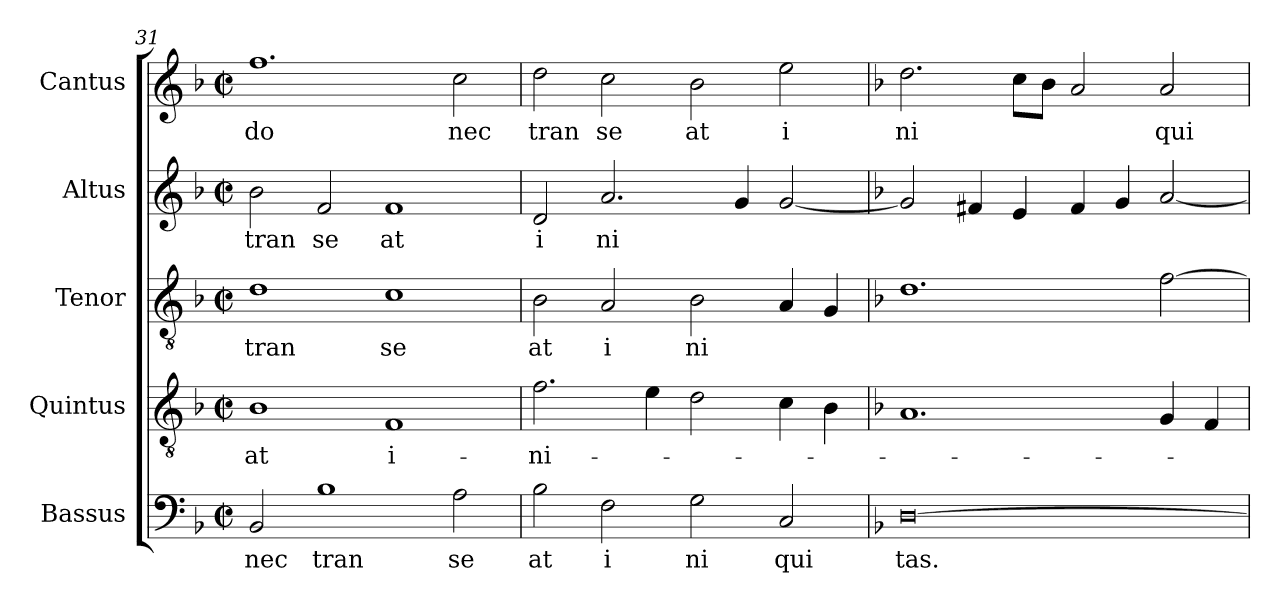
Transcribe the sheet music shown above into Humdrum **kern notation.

**kern	**text	**kern	**text	**kern	**text	**kern	**text	**kern	**text
*part5	*part5	*part4	*part4	*part3	*part3	*part2	*part2	*part1	*part1
*staff5	*staff5	*staff4	*staff4	*staff3	*staff3	*staff2	*staff2	*staff1	*staff1
*I"Bassus	*	*I"Quintus	*	*I"Tenor	*	*I"Altus	*	*I"Cantus	*
!!LO:LB:g=z
*clefF4	*	*clefGv2	*	*clefGv2	*	*clefG2	*	*clefG2	*
*k[b-]	*	*k[b-]	*	*k[b-]	*	*k[b-]	*	*k[b-]	*
*F:	*	*F:	*	*F:	*	*F:	*	*F:	*
*M2/2	*	*M2/2	*	*M2/2	*	*M2/2	*	*M2/2	*
*met(c|)	*	*met(c|)	*	*met(c|)	*	*met(c|)	*	*met(c|)	*
=31	=31	=31	=31	=31	=31	=31	=31	=31	=31
!	!LO:LY:b:cj	!	!LO:LY:b:cj	!	!LO:LY:b:cj	!	!LO:LY:b:cj	!	!LO:LY:b:cj
2BB-/	nec	1B-	-at	1d	tran	2b-\	tran	1.ff	do
!	!LO:LY:b:cj	!	!	!	!	!	!LO:LY:b:cj	!	!
1B-	tran	.	.	.	.	2f/	se	.	.
!	!	!	!LO:LY:b:cj	!	!LO:LY:b:cj	!	!LO:LY:b:cj	!	!
.	.	1F	i-	1c	se	1f	at	.	.
!	!LO:LY:b:cj	!	!	!	!	!	!	!	!LO:LY:b:cj
2A\	se	.	.	.	.	.	.	2cc\	nec
=32	=32	=32	=32	=32	=32	=32	=32	=32	=32
!	!LO:LY:b:cj	!	!LO:LY:b:cj	!	!LO:LY:b:cj	!	!LO:LY:b:cj	!	!LO:LY:b:cj
2B-\	at	2.f\	-ni-	2B-\	at	2d/	i	2dd\	tran
!	!LO:LY:b:cj	!	!	!	!LO:LY:b:cj	!	!LO:LY:b:cj	!	!LO:LY:b:cj
2F\	i	.	.	2A/	i	2.a/	ni	2cc\	se
.	.	4e\	.	.	.	.	.	.	.
!	!LO:LY:b:cj	!	!	!	!LO:LY:b:cj	!	!	!	!LO:LY:b:cj
2G\	ni	2d\	.	2B-\	ni	.	.	2b-\	at
.	.	.	.	.	.	4g/	.	.	.
!	!LO:LY:b:cj	!	!	!	!	!	!	!	!LO:LY:b:cj
2C/	qui	4c\	.	4A/	.	[<2g/	.	2ee\	i
.	.	4B-\	.	4G/	.	.	.	.	.
=33	=33	=33	=33	=33	=33	=33	=33	=33	=33
*	*	*	*	*	*	*	*	*k[b-]	*
*	*	*	*	*	*	*	*	*F:	*
!	!LO:LY:b:cj	!	!	!	!	!	!	!	!LO:LY:b:cj
[>0D	tas.	1.A	.	1.d	.	2g/]	.	2.dd\	ni
.	.	.	.	.	.	4f#X/	.	.	.
.	.	.	.	.	.	4e/	.	8cc\L	.
.	.	.	.	.	.	.	.	8b-\J	.
.	.	.	.	.	.	4f#/	.	2a/	.
.	.	.	.	.	.	4g/	.	.	.
!	!	!	!	!	!	!	!	!	!LO:LY:b:cj
.	.	4G/	.	[>2f\	.	[<2a/	.	2a/	qui
.	.	4F/	.	.	.	.	.	.	.
=	=	=	=	=	=	=	=	=	=
*-	*-	*-	*-	*-	*-	*-	*-	*-	*-
